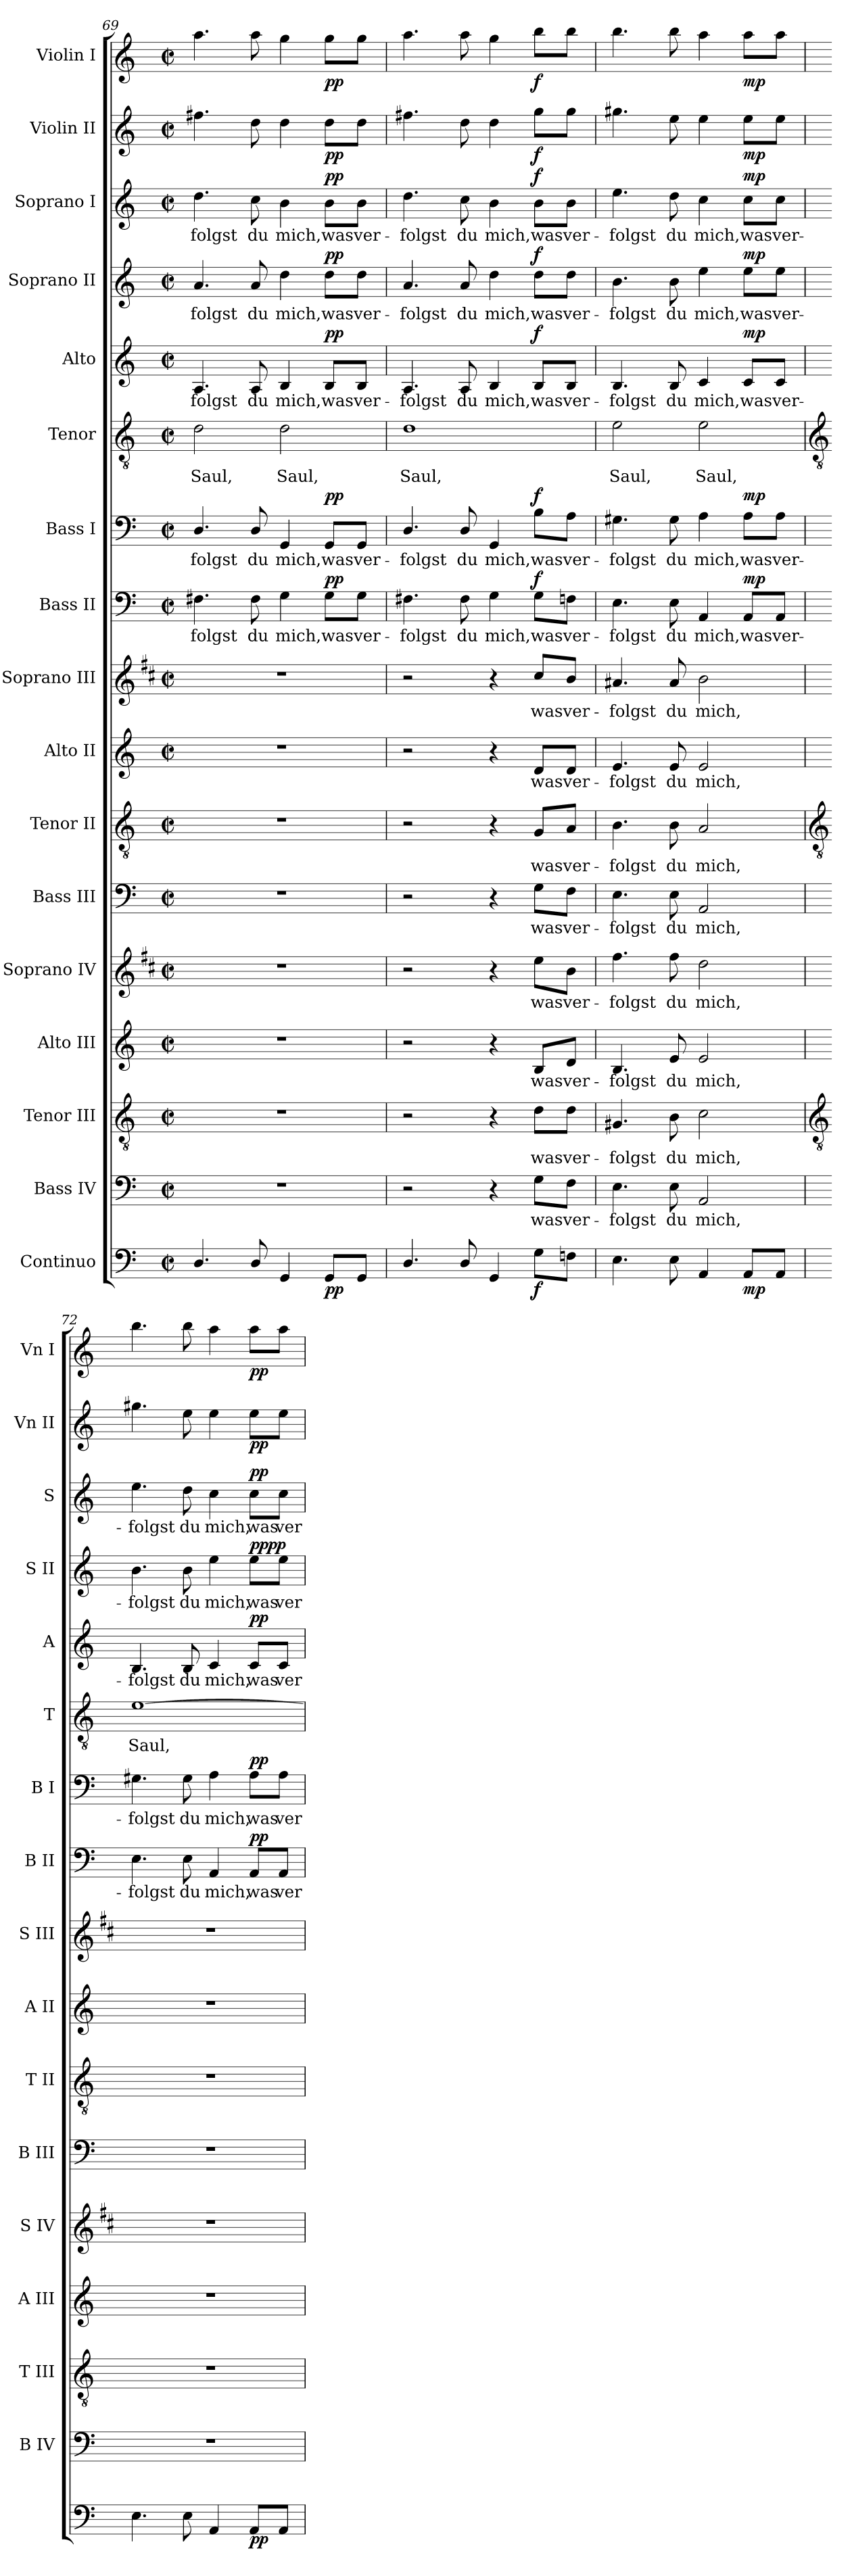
**kern	**dynam	**kern	**text	**kern	**text	**kern	**text	**kern	**text	**kern	**text	**kern	**text	**kern	**text	**kern	**text	**kern	**text	**dynam	**kern	**text	**dynam	**kern	**text	**kern	**text	**dynam	**kern	**text	**dynam	**kern	**text	**dynam	**kern	**dynam	**kern	**dynam
*part17	*part17	*part16	*part16	*part15	*part15	*part14	*part14	*part13	*part13	*part12	*part12	*part11	*part11	*part10	*part10	*part9	*part9	*part8	*part8	*part8	*part7	*part7	*part7	*part6	*part6	*part5	*part5	*part5	*part4	*part4	*part4	*part3	*part3	*part3	*part2	*part2	*part1	*part1
*staff17	*staff17	*staff16	*staff16	*staff15	*staff15	*staff14	*staff14	*staff13	*staff13	*staff12	*staff12	*staff11	*staff11	*staff10	*staff10	*staff9	*staff9	*staff8	*staff8	*staff8	*staff7	*staff7	*staff7	*staff6	*staff6	*staff5	*staff5	*staff5	*staff4	*staff4	*staff4	*staff3	*staff3	*staff3	*staff2	*staff2	*staff1	*staff1
*I"Continuo	*	*I"Bass IV	*	*I"Tenor III	*	*I"Alto III	*	*I"Soprano IV	*	*I"Bass III	*	*I"Tenor II	*	*I"Alto II	*	*I"Soprano III	*	*I"Bass II	*	*	*I"Bass I	*	*	*I"Tenor	*	*I"Alto	*	*	*I"Soprano II	*	*	*I"Soprano I	*	*	*I"Violin II	*	*I"Violin I	*
*	*	*I'B IV	*	*I'T III	*	*I'A III	*	*I'S IV	*	*I'B III	*	*I'T II	*	*I'A II	*	*I'S III	*	*I'B II	*	*	*I'B I	*	*	*I'T	*	*I'A	*	*	*I'S II	*	*	*I'S	*	*	*I'Vn II	*	*I'Vn I	*
!!LO:LB:g=z
*clefF4	*	*clefF4	*	*clefGv2	*	*clefG2	*	*clefG2	*	*clefF4	*	*clefGv2	*	*clefG2	*	*clefG2	*	*clefF4	*	*	*clefF4	*	*	*clefGv2	*	*clefG2	*	*	*clefG2	*	*	*clefG2	*	*	*clefG2	*	*clefG2	*
*	*	*	*	*	*	*	*	*ITrd1c2	*	*	*	*	*	*	*	*ITrd1c2	*	*	*	*	*	*	*	*	*	*	*	*	*	*	*	*	*	*	*	*	*	*
*k[]	*	*k[]	*	*k[]	*	*k[]	*	*k[]	*	*k[]	*	*k[]	*	*k[]	*	*k[]	*	*k[]	*	*	*k[]	*	*	*k[]	*	*k[]	*	*	*k[]	*	*	*k[]	*	*	*k[]	*	*k[]	*
*C:	*	*C:	*	*C:	*	*C:	*	*C:	*	*C:	*	*C:	*	*C:	*	*C:	*	*C:	*	*	*C:	*	*	*C:	*	*C:	*	*	*C:	*	*	*C:	*	*	*C:	*	*C:	*
*M2/2	*	*M2/2	*	*M2/2	*	*M2/2	*	*M2/2	*	*M2/2	*	*M2/2	*	*M2/2	*	*M2/2	*	*M2/2	*	*	*M2/2	*	*	*M2/2	*	*M2/2	*	*	*M2/2	*	*	*M2/2	*	*	*M2/2	*	*M2/2	*
*met(c|)	*	*met(c|)	*	*met(c|)	*	*met(c|)	*	*met(c|)	*	*met(c|)	*	*met(c|)	*	*met(c|)	*	*met(c|)	*	*met(c|)	*	*	*met(c|)	*	*	*met(c|)	*	*met(c|)	*	*	*met(c|)	*	*	*met(c|)	*	*	*met(c|)	*	*met(c|)	*
=69	=69	=69	=69	=69	=69	=69	=69	=69	=69	=69	=69	=69	=69	=69	=69	=69	=69	=69	=69	=69	=69	=69	=69	=69	=69	=69	=69	=69	=69	=69	=69	=69	=69	=69	=69	=69	=69	=69
!	!	!	!	!	!	!	!	!	!	!	!	!	!	!	!	!	!	!	!LO:LY:b	!	!	!LO:LY:b	!	!	!LO:LY:b	!	!LO:LY:b	!	!	!LO:LY:b	!	!	!LO:LY:b	!	!	!	!	!
4.D/	.	1r	.	1r	.	1r	.	1r	.	1r	.	1r	.	1r	.	1r	.	4.F#X	-folgst	.	4.D/	-folgst	.	2d\	Saul,	4.A	-folgst	.	4.a	-folgst	.	4.dd	-folgst	.	4.ff#X	.	4.aa	.
!	!	!	!	!	!	!	!	!	!	!	!	!	!	!	!	!	!	!	!LO:LY:b	!	!	!LO:LY:b	!	!	!	!	!LO:LY:b	!	!	!LO:LY:b	!	!	!LO:LY:b	!	!	!	!	!
8D/	.	.	.	.	.	.	.	.	.	.	.	.	.	.	.	.	.	8F#	du	.	8D/	du	.	.	.	8A	du	.	8a	du	.	8cc	du	.	8dd	.	8aa	.
!	!	!	!	!	!	!	!	!	!	!	!	!	!	!	!	!	!	!	!LO:LY:b	!	!	!LO:LY:b	!	!	!LO:LY:b	!	!LO:LY:b	!	!	!LO:LY:b	!	!	!LO:LY:b	!	!	!	!	!
4GG	.	.	.	.	.	.	.	.	.	.	.	.	.	.	.	.	.	4G	mich,	.	4GG	mich,	.	2d\	Saul,	4B	mich,	.	4dd	mich,	.	4b	mich,	.	4dd	.	4gg	.
!	!LO:DY:b	!	!	!	!	!	!	!	!	!	!	!	!	!	!	!	!	!	!LO:LY:b	!LO:DY:b	!	!LO:LY:b	!LO:DY:b	!	!	!	!LO:LY:b	!LO:DY:b	!	!LO:LY:b	!LO:DY:b	!	!LO:LY:b	!LO:DY:b	!	!LO:DY:b	!	!LO:DY:b
8GGL	pp	.	.	.	.	.	.	.	.	.	.	.	.	.	.	.	.	8G\L	was	pp	8GG/L	was	pp	.	.	8B/L	was	pp	8dd\L	was	pp	8b\L	was	pp	8ddL	pp	8ggL	pp
!	!	!	!	!	!	!	!	!	!	!	!	!	!	!	!	!	!	!	!LO:LY:b	!	!	!LO:LY:b	!	!	!	!	!LO:LY:b	!	!	!LO:LY:b	!	!	!LO:LY:b	!	!	!	!	!
8GGJ	.	.	.	.	.	.	.	.	.	.	.	.	.	.	.	.	.	8G\J	ver-	.	8GG/J	ver-	.	.	.	8B/J	ver-	.	8dd\J	ver-	.	8b\J	ver-	.	8ddJ	.	8ggJ	.
=70	=70	=70	=70	=70	=70	=70	=70	=70	=70	=70	=70	=70	=70	=70	=70	=70	=70	=70	=70	=70	=70	=70	=70	=70	=70	=70	=70	=70	=70	=70	=70	=70	=70	=70	=70	=70	=70	=70
!	!	!	!	!	!	!	!	!	!	!	!	!	!	!	!	!	!	!	!LO:LY:b	!	!	!LO:LY:b	!	!	!LO:LY:b	!	!LO:LY:b	!	!	!LO:LY:b	!	!	!LO:LY:b	!	!	!	!	!
4.D/	.	2r	.	2r	.	2r	.	2r	.	2r	.	2r	.	2r	.	2r	.	4.F#X	-folgst	.	4.D/	-folgst	.	1d	Saul,	4.A	-folgst	.	4.a/	-folgst	.	4.dd	-folgst	.	4.ff#X	.	4.aa	.
!	!	!	!	!	!	!	!	!	!	!	!	!	!	!	!	!	!	!	!LO:LY:b	!	!	!LO:LY:b	!	!	!	!	!LO:LY:b	!	!	!LO:LY:b	!	!	!LO:LY:b	!	!	!	!	!
8D/	.	.	.	.	.	.	.	.	.	.	.	.	.	.	.	.	.	8F#	du	.	8D/	du	.	.	.	8A	du	.	8a/	du	.	8cc	du	.	8dd	.	8aa	.
!	!	!	!	!	!	!	!	!	!	!	!	!	!	!	!	!	!	!	!LO:LY:b	!	!	!LO:LY:b	!	!	!	!	!LO:LY:b	!	!	!LO:LY:b	!	!	!LO:LY:b	!	!	!	!	!
4GG	.	4r	.	4r	.	4r	.	4r	.	4r	.	4r	.	4r	.	4r	.	4G	mich,	.	4GG	mich,	.	.	.	4B	mich,	.	4dd\	mich,	.	4b	mich,	.	4dd	.	4gg	.
!	!LO:DY:b	!	!LO:LY:b	!	!LO:LY:b	!	!LO:LY:b	!	!LO:LY:b	!	!LO:LY:b	!	!LO:LY:b	!	!LO:LY:b	!	!LO:LY:b	!	!LO:LY:b	!LO:DY:b	!	!LO:LY:b	!LO:DY:b	!	!	!	!LO:LY:b	!LO:DY:b	!	!LO:LY:b	!LO:DY:b	!	!LO:LY:b	!LO:DY:b	!	!LO:DY:b	!	!LO:DY:b
8GL	f	8G\L	was	8d\L	was	8B/L	was	8dd\L	was	8G\L	was	8G/L	was	8d/L	was	8b/L	was	8G\L	was	f	8B\L	was	f	.	.	8B/L	was	f	8dd\L	was	f	8b\L	was	f	8ggL	f	8bbL	f
!	!	!	!LO:LY:b	!	!LO:LY:b	!	!LO:LY:b	!	!LO:LY:b	!	!LO:LY:b	!	!LO:LY:b	!	!LO:LY:b	!	!LO:LY:b	!	!LO:LY:b	!	!	!LO:LY:b	!	!	!	!	!LO:LY:b	!	!	!LO:LY:b	!	!	!LO:LY:b	!	!	!	!	!
8FnJ	.	8F\J	ver-	8d\J	ver-	8d/J	ver-	8a\J	ver-	8F\J	ver-	8A/J	ver-	8d/J	ver-	8a/J	ver-	8Fn\J	ver-	.	8A\J	ver-	.	.	.	8B/J	ver-	.	8dd\J	ver-	.	8b\J	ver-	.	8ggJ	.	8bbJ	.
=71	=71	=71	=71	=71	=71	=71	=71	=71	=71	=71	=71	=71	=71	=71	=71	=71	=71	=71	=71	=71	=71	=71	=71	=71	=71	=71	=71	=71	=71	=71	=71	=71	=71	=71	=71	=71	=71	=71
!	!	!	!LO:LY:b	!	!LO:LY:b	!	!LO:LY:b	!	!LO:LY:b	!	!LO:LY:b	!	!LO:LY:b	!	!LO:LY:b	!	!LO:LY:b	!	!LO:LY:b	!	!	!LO:LY:b	!	!	!LO:LY:b	!	!LO:LY:b	!	!	!LO:LY:b	!	!	!LO:LY:b	!	!	!	!	!
4.E	.	4.E	-folgst	4.G#X	-folgst	4.B	-folgst	4.ee	-folgst	4.E	-folgst	4.B	-folgst	4.e	-folgst	4.g#X	-folgst	4.E	-folgst	.	4.G#X	-folgst	.	2e\	Saul,	4.B	-folgst	.	4.b\	-folgst	.	4.ee	-folgst	.	4.gg#X	.	4.bb	.
!	!	!	!LO:LY:b	!	!LO:LY:b	!	!LO:LY:b	!	!LO:LY:b	!	!LO:LY:b	!	!LO:LY:b	!	!LO:LY:b	!	!LO:LY:b	!	!LO:LY:b	!	!	!LO:LY:b	!	!	!	!	!LO:LY:b	!	!	!LO:LY:b	!	!	!LO:LY:b	!	!	!	!	!
8E	.	8E	du	8B	du	8e	du	8ee	du	8E	du	8B	du	8e	du	8g#	du	8E	du	.	8G#	du	.	.	.	8B	du	.	8b\	du	.	8dd	du	.	8ee	.	8bb	.
!	!	!	!LO:LY:b	!	!LO:LY:b	!	!LO:LY:b	!	!LO:LY:b	!	!LO:LY:b	!	!LO:LY:b	!	!LO:LY:b	!	!LO:LY:b	!	!LO:LY:b	!	!	!LO:LY:b	!	!	!LO:LY:b	!	!LO:LY:b	!	!	!LO:LY:b	!	!	!LO:LY:b	!	!	!	!	!
4AA	.	2AA	mich,	2c	mich,	2e	mich,	2cc	mich,	2AA	mich,	2A	mich,	2e	mich,	2a	mich,	4AA	mich,	.	4A	mich,	.	2e\	Saul,	4c/	mich,	.	4ee\	mich,	.	4cc	mich,	.	4ee	.	4aa	.
!	!LO:DY:b	!	!	!	!	!	!	!	!	!	!	!	!	!	!	!	!	!	!LO:LY:b	!LO:DY:b	!	!LO:LY:b	!LO:DY:b	!	!	!	!LO:LY:b	!LO:DY:b	!	!LO:LY:b	!LO:DY:b	!	!LO:LY:b	!LO:DY:b	!	!LO:DY:b	!	!LO:DY:b
8AAL	mp	.	.	.	.	.	.	.	.	.	.	.	.	.	.	.	.	8AA/L	was	mp	8A\L	was	mp	.	.	8c/L	was	mp	8ee\L	was	mp	8cc\L	was	mp	8eeL	mp	8aaL	mp
!	!	!	!	!	!	!	!	!	!	!	!	!	!	!	!	!	!	!	!LO:LY:b	!	!	!LO:LY:b	!	!	!	!	!LO:LY:b	!	!	!LO:LY:b	!	!	!LO:LY:b	!	!	!	!	!
8AAJ	.	.	.	.	.	.	.	.	.	.	.	.	.	.	.	.	.	8AA/J	ver-	.	8A\J	ver-	.	.	.	8c/J	ver-	.	8ee\J	ver-	.	8cc\J	ver-	.	8eeJ	.	8aaJ	.
!!LO:LB:g=z
=72	=72	=72	=72	=72	=72	=72	=72	=72	=72	=72	=72	=72	=72	=72	=72	=72	=72	=72	=72	=72	=72	=72	=72	=72	=72	=72	=72	=72	=72	=72	=72	=72	=72	=72	=72	=72	=72	=72
*	*	*	*	*clefGv2	*	*	*	*	*	*	*	*clefGv2	*	*	*	*	*	*	*	*	*	*	*	*clefGv2	*	*	*	*	*	*	*	*	*	*	*	*	*	*
!	!	!	!	!	!	!	!	!	!	!	!	!	!	!	!	!	!	!	!LO:LY:b	!	!	!LO:LY:b	!	!	!LO:LY:b	!	!LO:LY:b	!	!	!LO:LY:b	!	!	!LO:LY:b	!	!	!	!	!
4.E	.	1r	.	1r	.	1r	.	1r	.	1r	.	1r	.	1r	.	1r	.	4.E	-folgst	.	4.G#X	-folgst	.	[1e	Saul,	4.B	-folgst	.	4.b\	-folgst	.	4.ee	-folgst	.	4.gg#X	.	4.bb	.
!	!	!	!	!	!	!	!	!	!	!	!	!	!	!	!	!	!	!	!LO:LY:b	!	!	!LO:LY:b	!	!	!	!	!LO:LY:b	!	!	!LO:LY:b	!	!	!LO:LY:b	!	!	!	!	!
8E	.	.	.	.	.	.	.	.	.	.	.	.	.	.	.	.	.	8E	du	.	8G#	du	.	.	.	8B	du	.	8b\	du	.	8dd	du	.	8ee	.	8bb	.
!	!	!	!	!	!	!	!	!	!	!	!	!	!	!	!	!	!	!	!LO:LY:b	!	!	!LO:LY:b	!	!	!	!	!LO:LY:b	!	!	!LO:LY:b	!	!	!LO:LY:b	!	!	!	!	!
4AA	.	.	.	.	.	.	.	.	.	.	.	.	.	.	.	.	.	4AA	mich,	.	4A	mich,	.	.	.	4c/	mich,	.	4ee\	mich,	.	4cc	mich,	.	4ee	.	4aa	.
!	!LO:DY:b	!	!	!	!	!	!	!	!	!	!	!	!	!	!	!	!	!	!LO:LY:b	!LO:DY:b	!	!LO:LY:b	!LO:DY:b	!	!	!	!LO:LY:b	!LO:DY:b	!	!LO:LY:b	!LO:DY:b	!	!LO:LY:b	!	!	!	!	!
!	!	!	!	!	!	!	!	!	!	!	!	!	!	!	!	!	!	!	!	!	!	!	!	!	!	!	!	!	!	!	!LO:DY:n=1:b	!	!	!LO:DY:b	!	!LO:DY:b	!	!LO:DY:b
8AAL	pp	.	.	.	.	.	.	.	.	.	.	.	.	.	.	.	.	8AA/L	was	pp	8A\L	was	pp	.	.	8c/L	was	pp	8ee\L	was	pp pp	8cc\L	was	pp	8eeL	pp	8aaL	pp
!	!	!	!	!	!	!	!	!	!	!	!	!	!	!	!	!	!	!	!LO:LY:b	!	!	!LO:LY:b	!	!	!	!	!LO:LY:b	!	!	!LO:LY:b	!	!	!LO:LY:b	!	!	!	!	!
8AAJ	.	.	.	.	.	.	.	.	.	.	.	.	.	.	.	.	.	8AA/J	ver-	.	8A\J	ver-	.	.	.	8c/J	ver-	.	8ee\J	ver-	.	8cc\J	ver-	.	8eeJ	.	8aaJ	.
=	=	=	=	=	=	=	=	=	=	=	=	=	=	=	=	=	=	=	=	=	=	=	=	=	=	=	=	=	=	=	=	=	=	=	=	=	=	=
*-	*-	*-	*-	*-	*-	*-	*-	*-	*-	*-	*-	*-	*-	*-	*-	*-	*-	*-	*-	*-	*-	*-	*-	*-	*-	*-	*-	*-	*-	*-	*-	*-	*-	*-	*-	*-	*-	*-
